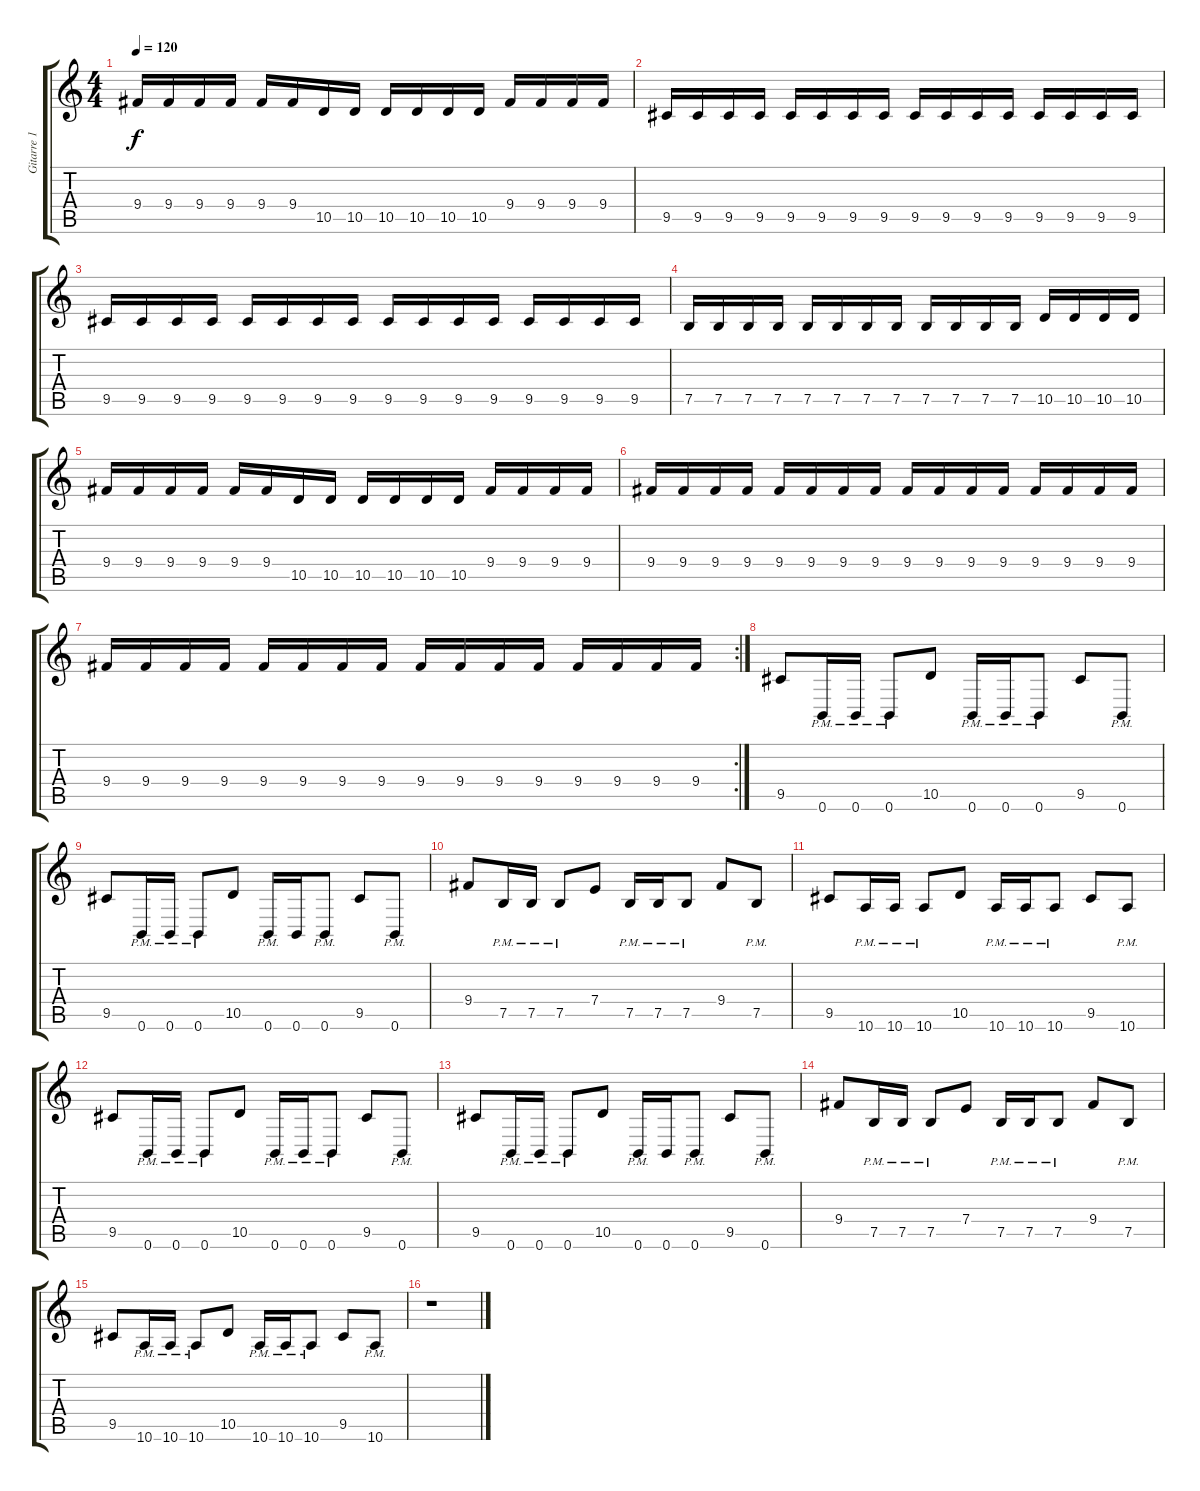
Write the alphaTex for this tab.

\track ("Gitarre 1" "Gitarre 1") {instrument distortionguitar}
\staff {score tabs}
\tuning (B3 Gb3 D3 A2 E2 B1) {hide}
\ts (4 4)
\tempo 120
\clef g2
\ks c
9.4.16{dy f} 9.4.16 9.4.16 9.4.16 9.4.16 9.4.16 10.5.16 10.5.16 10.5.16 10.5.16 10.5.16 10.5.16 9.4.16 9.4.16 9.4.16 9.4.16 |
9.5.16 9.5.16 9.5.16 9.5.16 9.5.16 9.5.16 9.5.16 9.5.16 9.5.16 9.5.16 9.5.16 9.5.16 9.5.16 9.5.16 9.5.16 9.5.16 |
9.5.16 9.5.16 9.5.16 9.5.16 9.5.16 9.5.16 9.5.16 9.5.16 9.5.16 9.5.16 9.5.16 9.5.16 9.5.16 9.5.16 9.5.16 9.5.16 |
7.5.16 7.5.16 7.5.16 7.5.16 7.5.16 7.5.16 7.5.16 7.5.16 7.5.16 7.5.16 7.5.16 7.5.16 10.5.16 10.5.16 10.5.16 10.5.16 |
9.4.16 9.4.16 9.4.16 9.4.16 9.4.16 9.4.16 10.5.16 10.5.16 10.5.16 10.5.16 10.5.16 10.5.16 9.4.16 9.4.16 9.4.16 9.4.16 |
9.4.16 9.4.16 9.4.16 9.4.16 9.4.16 9.4.16 9.4.16 9.4.16 9.4.16 9.4.16 9.4.16 9.4.16 9.4.16 9.4.16 9.4.16 9.4.16 |
\rc 2
9.4.16 9.4.16 9.4.16 9.4.16 9.4.16 9.4.16 9.4.16 9.4.16 9.4.16 9.4.16 9.4.16 9.4.16 9.4.16 9.4.16 9.4.16 9.4.16 |
9.5.8 0.6{pm}.16 0.6{pm}.16 0.6{pm}.8 10.5.8 0.6{pm}.16 0.6{pm}.16 0.6{pm}.8 9.5.8 0.6{pm}.8 |
9.5.8 0.6{pm}.16 0.6{pm}.16 0.6{pm}.8 10.5.8 0.6{pm}.16 0.6.16 0.6{pm}.8 9.5.8 0.6{pm}.8 |
9.4.8 7.5{pm}.16 7.5{pm}.16 7.5{pm}.8 7.4.8 7.5{pm}.16 7.5{pm}.16 7.5{pm}.8 9.4.8 7.5{pm}.8 |
9.5.8 10.6{pm}.16 10.6{pm}.16 10.6{pm}.8 10.5.8 10.6{pm}.16 10.6{pm}.16 10.6{pm}.8 9.5.8 10.6{pm}.8 |
9.5.8 0.6{pm}.16 0.6{pm}.16 0.6{pm}.8 10.5.8 0.6{pm}.16 0.6{pm}.16 0.6{pm}.8 9.5.8 0.6{pm}.8 |
9.5.8 0.6{pm}.16 0.6{pm}.16 0.6{pm}.8 10.5.8 0.6{pm}.16 0.6.16 0.6{pm}.8 9.5.8 0.6{pm}.8 |
9.4.8 7.5{pm}.16 7.5{pm}.16 7.5{pm}.8 7.4.8 7.5{pm}.16 7.5{pm}.16 7.5{pm}.8 9.4.8 7.5{pm}.8 |
9.5.8 10.6{pm}.16 10.6{pm}.16 10.6{pm}.8 10.5.8 10.6{pm}.16 10.6{pm}.16 10.6{pm}.8 9.5.8 10.6{pm}.8 |
r.1
